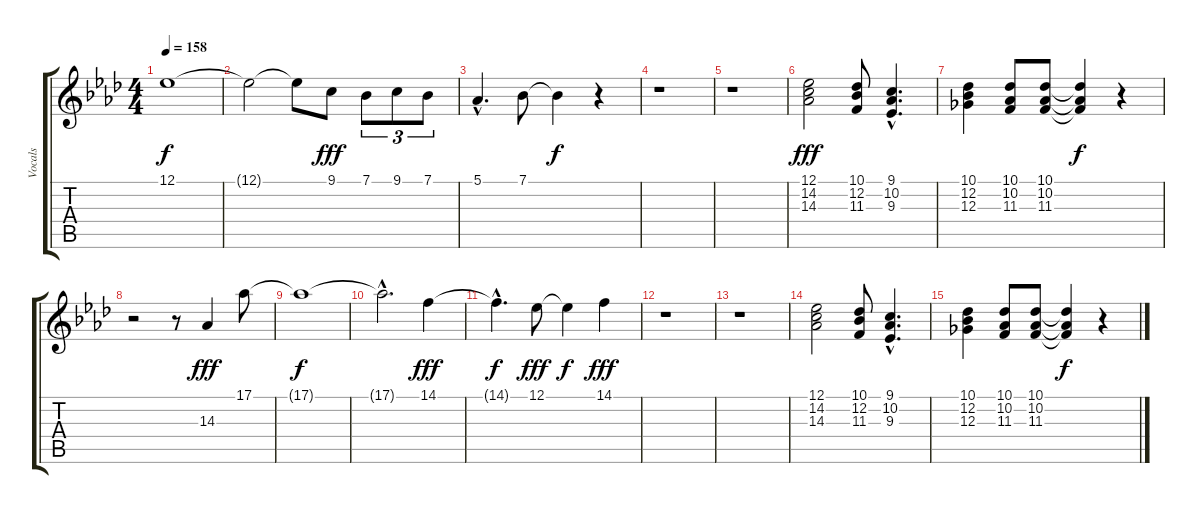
\track ("Vocals" "Vocals") {instrument lead2sawtooth}
\staff {score tabs}
\tuning (Eb4 Bb3 Gb3 Db3 Ab2 Db2) {hide}
\ts (4 4)
\tempo 158
\clef g2
\ks ab
12.1{t}.1{dy f} |
12.1{t}.2 12.1{t}.8 9.1.8{dy fff} 7.1.8{tu (3 2)} 9.1.8{tu (3 2)} 7.1.8{tu (3 2)} |
5.1{hac}.4{d} 7.1.8 7.1{t}.4{dy f} r.4 |
r.1 |
r.1 |
(12.1 14.2 14.3).2{dy fff volume 7} (10.1 12.2 11.3).8 (9.1{hac} 10.2{hac} 9.3{hac}).4{d} |
(10.1 12.2 12.3).4 (10.1 10.2 11.3).8 (10.1 10.2 11.3).8 (10.1{t} 10.2{t} 11.3{t}).4{dy f} r.4 |
r.2 r.8 14.3.4{dy fff} 17.1.8 |
17.1{t}.1{dy f} |
17.1{hac t}.2{d volume 4} 14.1.4{dy fff} |
14.1{hac t}.4{d dy f} 12.1.8{dy fff} 12.1{t}.4{dy f} 14.1.4{dy fff} |
r.1 |
r.1 |
(12.1 14.2 14.3).2{volume 0} (10.1 12.2 11.3).8 (9.1{hac} 10.2{hac} 9.3{hac}).4{d} |
(10.1 12.2 12.3).4 (10.1 10.2 11.3).8 (10.1 10.2 11.3).8 (10.1{t} 10.2{t} 11.3{t}).4{dy f} r.4
